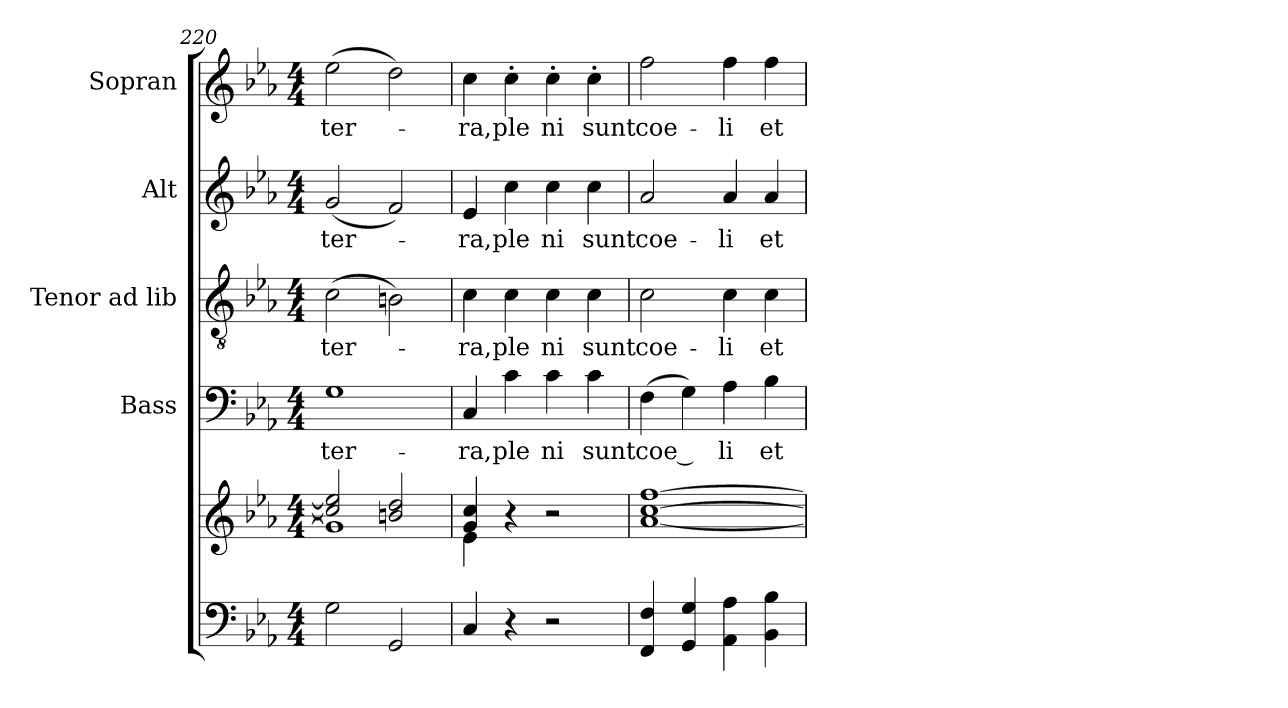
**kern	**kern	**kern	**text	**kern	**text	**kern	**text	**kern	**text
*part5	*part5	*part4	*part4	*part3	*part3	*part2	*part2	*part1	*part1
*staff6	*staff5	*staff4	*staff4	*staff3	*staff3	*staff2	*staff2	*staff1	*staff1
*	*	*I"Bass	*	*I"Tenor ad lib	*	*I"Alt	*	*I"Sopran	*
*	*	*I'B	*	*I'T	*	*I'A	*	*I'S	*
*clefF4	*clefG2	*clefF4	*	*clefGv2	*	*clefG2	*	*clefG2	*
*k[b-e-a-]	*k[b-e-a-]	*k[b-e-a-]	*	*k[b-e-a-]	*	*k[b-e-a-]	*	*k[b-e-a-]	*
*E-:	*E-:	*E-:	*	*E-:	*	*E-:	*	*E-:	*
*M4/4	*M4/4	*M4/4	*	*M4/4	*	*M4/4	*	*M4/4	*
=220	=220	=220	=220	=220	=220	=220	=220	=220	=220
*	*^	*	*	*	*	*	*	*	*
!	!	!	!	!LO:LY:b	!	!LO:LY:b	!	!LO:LY:b	!	!LO:LY:b
2G\	2cc/] 2ee-/]	1g]	1G	ter-	(>2c\	ter-	(<2g/	ter-	(>2ee-\	ter-
2GG/	2bn/ 2dd/	.	.	.	2Bn\)	.	2f/)	.	2dd\)	.
=221	=221	=221	=221	=221	=221	=221	=221	=221	=221	=221
!	!	!	!	!LO:LY:b	!	!LO:LY:b	!	!LO:LY:b	!	!LO:LY:b
4C/	4g/ 4cc/	4e-\	4C/	-ra,	4c\	-ra,	4e-/	-ra,	4cc\	-ra,
!	!	!	!	!LO:LY:b	!	!LO:LY:b	!	!LO:LY:b	!	!LO:LY:b
4r	4r	2.ryy	4c\	ple­	4c\	ple­	4cc\	ple­	4cc'>\	ple­
!	!	!	!	!LO:LY:b	!	!LO:LY:b	!	!LO:LY:b	!	!LO:LY:b
2r	2r	.	4c\	ni	4c\	ni	4cc\	ni	4cc'>\	ni
!	!	!	!	!LO:LY:b	!	!LO:LY:b	!	!LO:LY:b	!	!LO:LY:b
.	.	.	4c\	sunt	4c\	sunt	4cc\	sunt	4cc'>\	sunt
*	*v	*v	*	*	*	*	*	*	*	*
=222	=222	=222	=222	=222	=222	=222	=222	=222	=222
!	!	!	!LO:LY:b	!	!LO:LY:b	!	!LO:LY:b	!	!LO:LY:b
4FF/ 4F/	[1a- [1cc [1ff	(>4F\	coe ­-	2c\	coe-	2a-/	coe-	2ff\	coe-
!	!	!	!LO:LY:b	!	!	!	!	!	!
4GG/ 4G/	.	4G\)	-	.	.	.	.	.	.
!	!	!	!LO:LY:b	!	!LO:LY:b	!	!LO:LY:b	!	!LO:LY:b
4AA-\ 4A-\	.	4A-\	li	4c\	-li	4a-/	-li	4ff\	-li
!	!	!	!LO:LY:b	!	!LO:LY:b	!	!LO:LY:b	!	!LO:LY:b
4BB-\ 4B-\	.	4B-\	et	4c\	et	4a-/	et	4ff\	et
=	=	=	=	=	=	=	=	=	=
*-	*-	*-	*-	*-	*-	*-	*-	*-	*-
